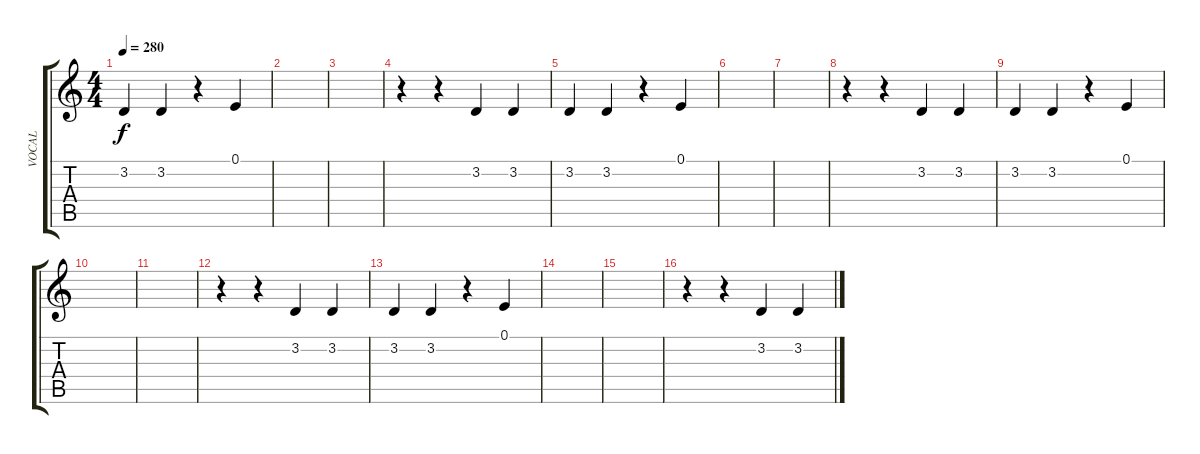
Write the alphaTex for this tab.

\track ("VOCAL" "VOCAL") {instrument violin}
\staff {score tabs}
\tuning (E4 B3 G3 D3 A2 E2) {hide}
\ts (4 4)
\tempo 280
\clef g2
\ks c
3.2.4{dy f} 3.2.4 r.4 0.1.4 |
|
|
r.4 r.4 3.2.4 3.2.4 |
3.2.4 3.2.4 r.4 0.1.4 |
|
|
r.4 r.4 3.2.4 3.2.4 |
3.2.4 3.2.4 r.4 0.1.4 |
|
|
r.4 r.4 3.2.4 3.2.4 |
3.2.4 3.2.4 r.4 0.1.4 |
|
|
r.4 r.4 3.2.4 3.2.4
